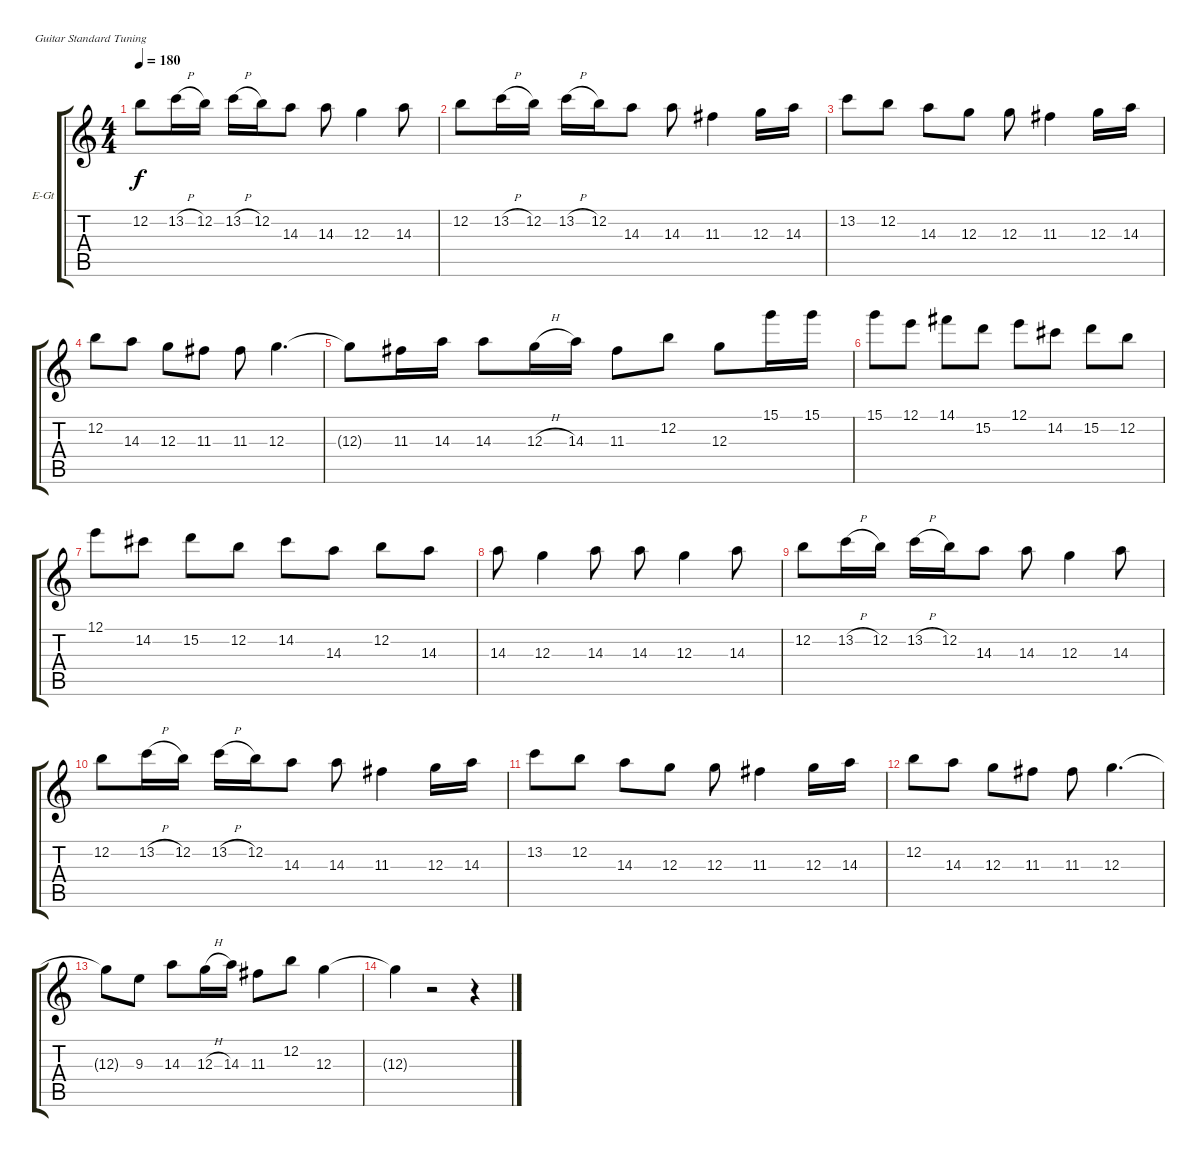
\bracketExtendMode groupsimilarinstruments
\firstSystemTrackNameOrientation horizontal
\otherSystemsTrackNameOrientation horizontal
\track ("Gtr Solo 2" "E-Gt") {instrument overdrivenguitar}
\staff {score tabs}
\tuning (E4 B3 G3 D3 A2 E2)
\ts (4 4)
\tempo 180
\clef g2
\ks c
12.2.8{dy f} 13.2{h}.16 12.2.16 13.2{h}.16 12.2.16 14.3.8 14.3.8 12.3.4 14.3.8 |
12.2.8 13.2{h}.16 12.2.16 13.2{h}.16 12.2.16 14.3.8 14.3.8 11.3.4 12.3.16 14.3.16 |
13.2.8 12.2.8 14.3.8 12.3.8 12.3.8 11.3.4 12.3.16 14.3.16 |
12.2.8 14.3.8 12.3.8 11.3.8 11.3.8 12.3.4{d} |
12.3{t}.8 11.3.16 14.3.16 14.3.8 12.3{h}.16 14.3.16 11.3.8 12.2.8 12.3.8 15.1.16 15.1.16 |
15.1.8 12.1.8 14.1.8 15.2.8 12.1.8 14.2.8 15.2.8 12.2.8 |
12.1.8 14.2.8 15.2.8 12.2.8 14.2.8 14.3.8 12.2.8 14.3.8 |
14.3.8 12.3.4 14.3.8 14.3.8 12.3.4 14.3.8 |
12.2.8 13.2{h}.16 12.2.16 13.2{h}.16 12.2.16 14.3.8 14.3.8 12.3.4 14.3.8 |
12.2.8 13.2{h}.16 12.2.16 13.2{h}.16 12.2.16 14.3.8 14.3.8 11.3.4 12.3.16 14.3.16 |
13.2.8 12.2.8 14.3.8 12.3.8 12.3.8 11.3.4 12.3.16 14.3.16 |
12.2.8 14.3.8 12.3.8 11.3.8 11.3.8 12.3.4{d} |
12.3{t}.8 9.3.8 14.3.8 12.3{h}.16 14.3.16 11.3.8 12.2.8 12.3.4 |
12.3{t}.4 r.2 r.4
